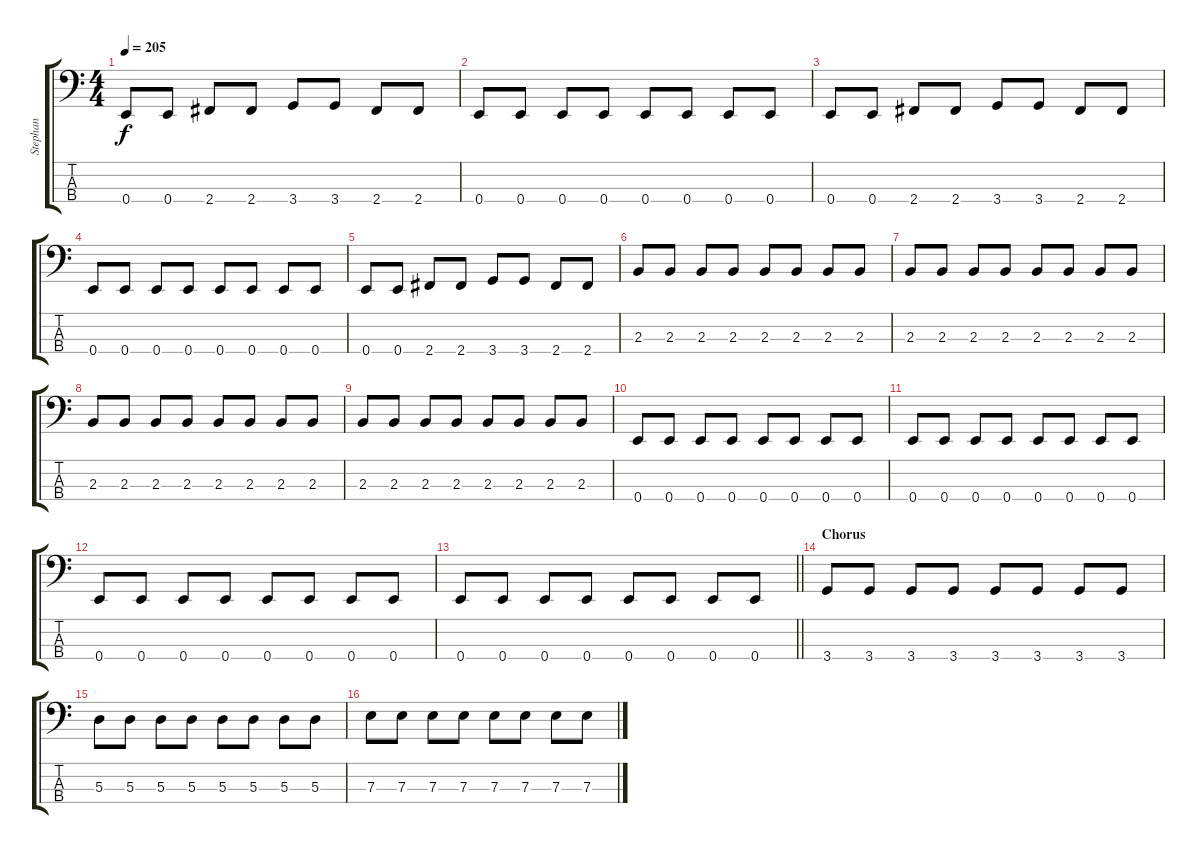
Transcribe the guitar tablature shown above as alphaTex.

\track ("Stephan" "Stephan") {instrument electricbasspick}
\staff {score tabs}
\tuning (G2 D2 A1 E1) {hide}
\ts (4 4)
\tempo 205
\clef f4
\ks c
0.4.8{dy f} 0.4.8 2.4.8 2.4.8 3.4.8 3.4.8 2.4.8 2.4.8 |
0.4.8 0.4.8 0.4.8 0.4.8 0.4.8 0.4.8 0.4.8 0.4.8 |
0.4.8 0.4.8 2.4.8 2.4.8 3.4.8 3.4.8 2.4.8 2.4.8 |
0.4.8 0.4.8 0.4.8 0.4.8 0.4.8 0.4.8 0.4.8 0.4.8 |
0.4.8 0.4.8 2.4.8 2.4.8 3.4.8 3.4.8 2.4.8 2.4.8 |
2.3.8 2.3.8 2.3.8 2.3.8 2.3.8 2.3.8 2.3.8 2.3.8 |
2.3.8 2.3.8 2.3.8 2.3.8 2.3.8 2.3.8 2.3.8 2.3.8 |
2.3.8 2.3.8 2.3.8 2.3.8 2.3.8 2.3.8 2.3.8 2.3.8 |
2.3.8 2.3.8 2.3.8 2.3.8 2.3.8 2.3.8 2.3.8 2.3.8 |
0.4.8 0.4.8 0.4.8 0.4.8 0.4.8 0.4.8 0.4.8 0.4.8 |
0.4.8 0.4.8 0.4.8 0.4.8 0.4.8 0.4.8 0.4.8 0.4.8 |
0.4.8 0.4.8 0.4.8 0.4.8 0.4.8 0.4.8 0.4.8 0.4.8 |
\barLineRight lightlight
0.4.8 0.4.8 0.4.8 0.4.8 0.4.8 0.4.8 0.4.8 0.4.8 |
\section ("" "Chorus")
3.4.8 3.4.8 3.4.8 3.4.8 3.4.8 3.4.8 3.4.8 3.4.8 |
5.3.8 5.3.8 5.3.8 5.3.8 5.3.8 5.3.8 5.3.8 5.3.8 |
7.3.8 7.3.8 7.3.8 7.3.8 7.3.8 7.3.8 7.3.8 7.3.8
